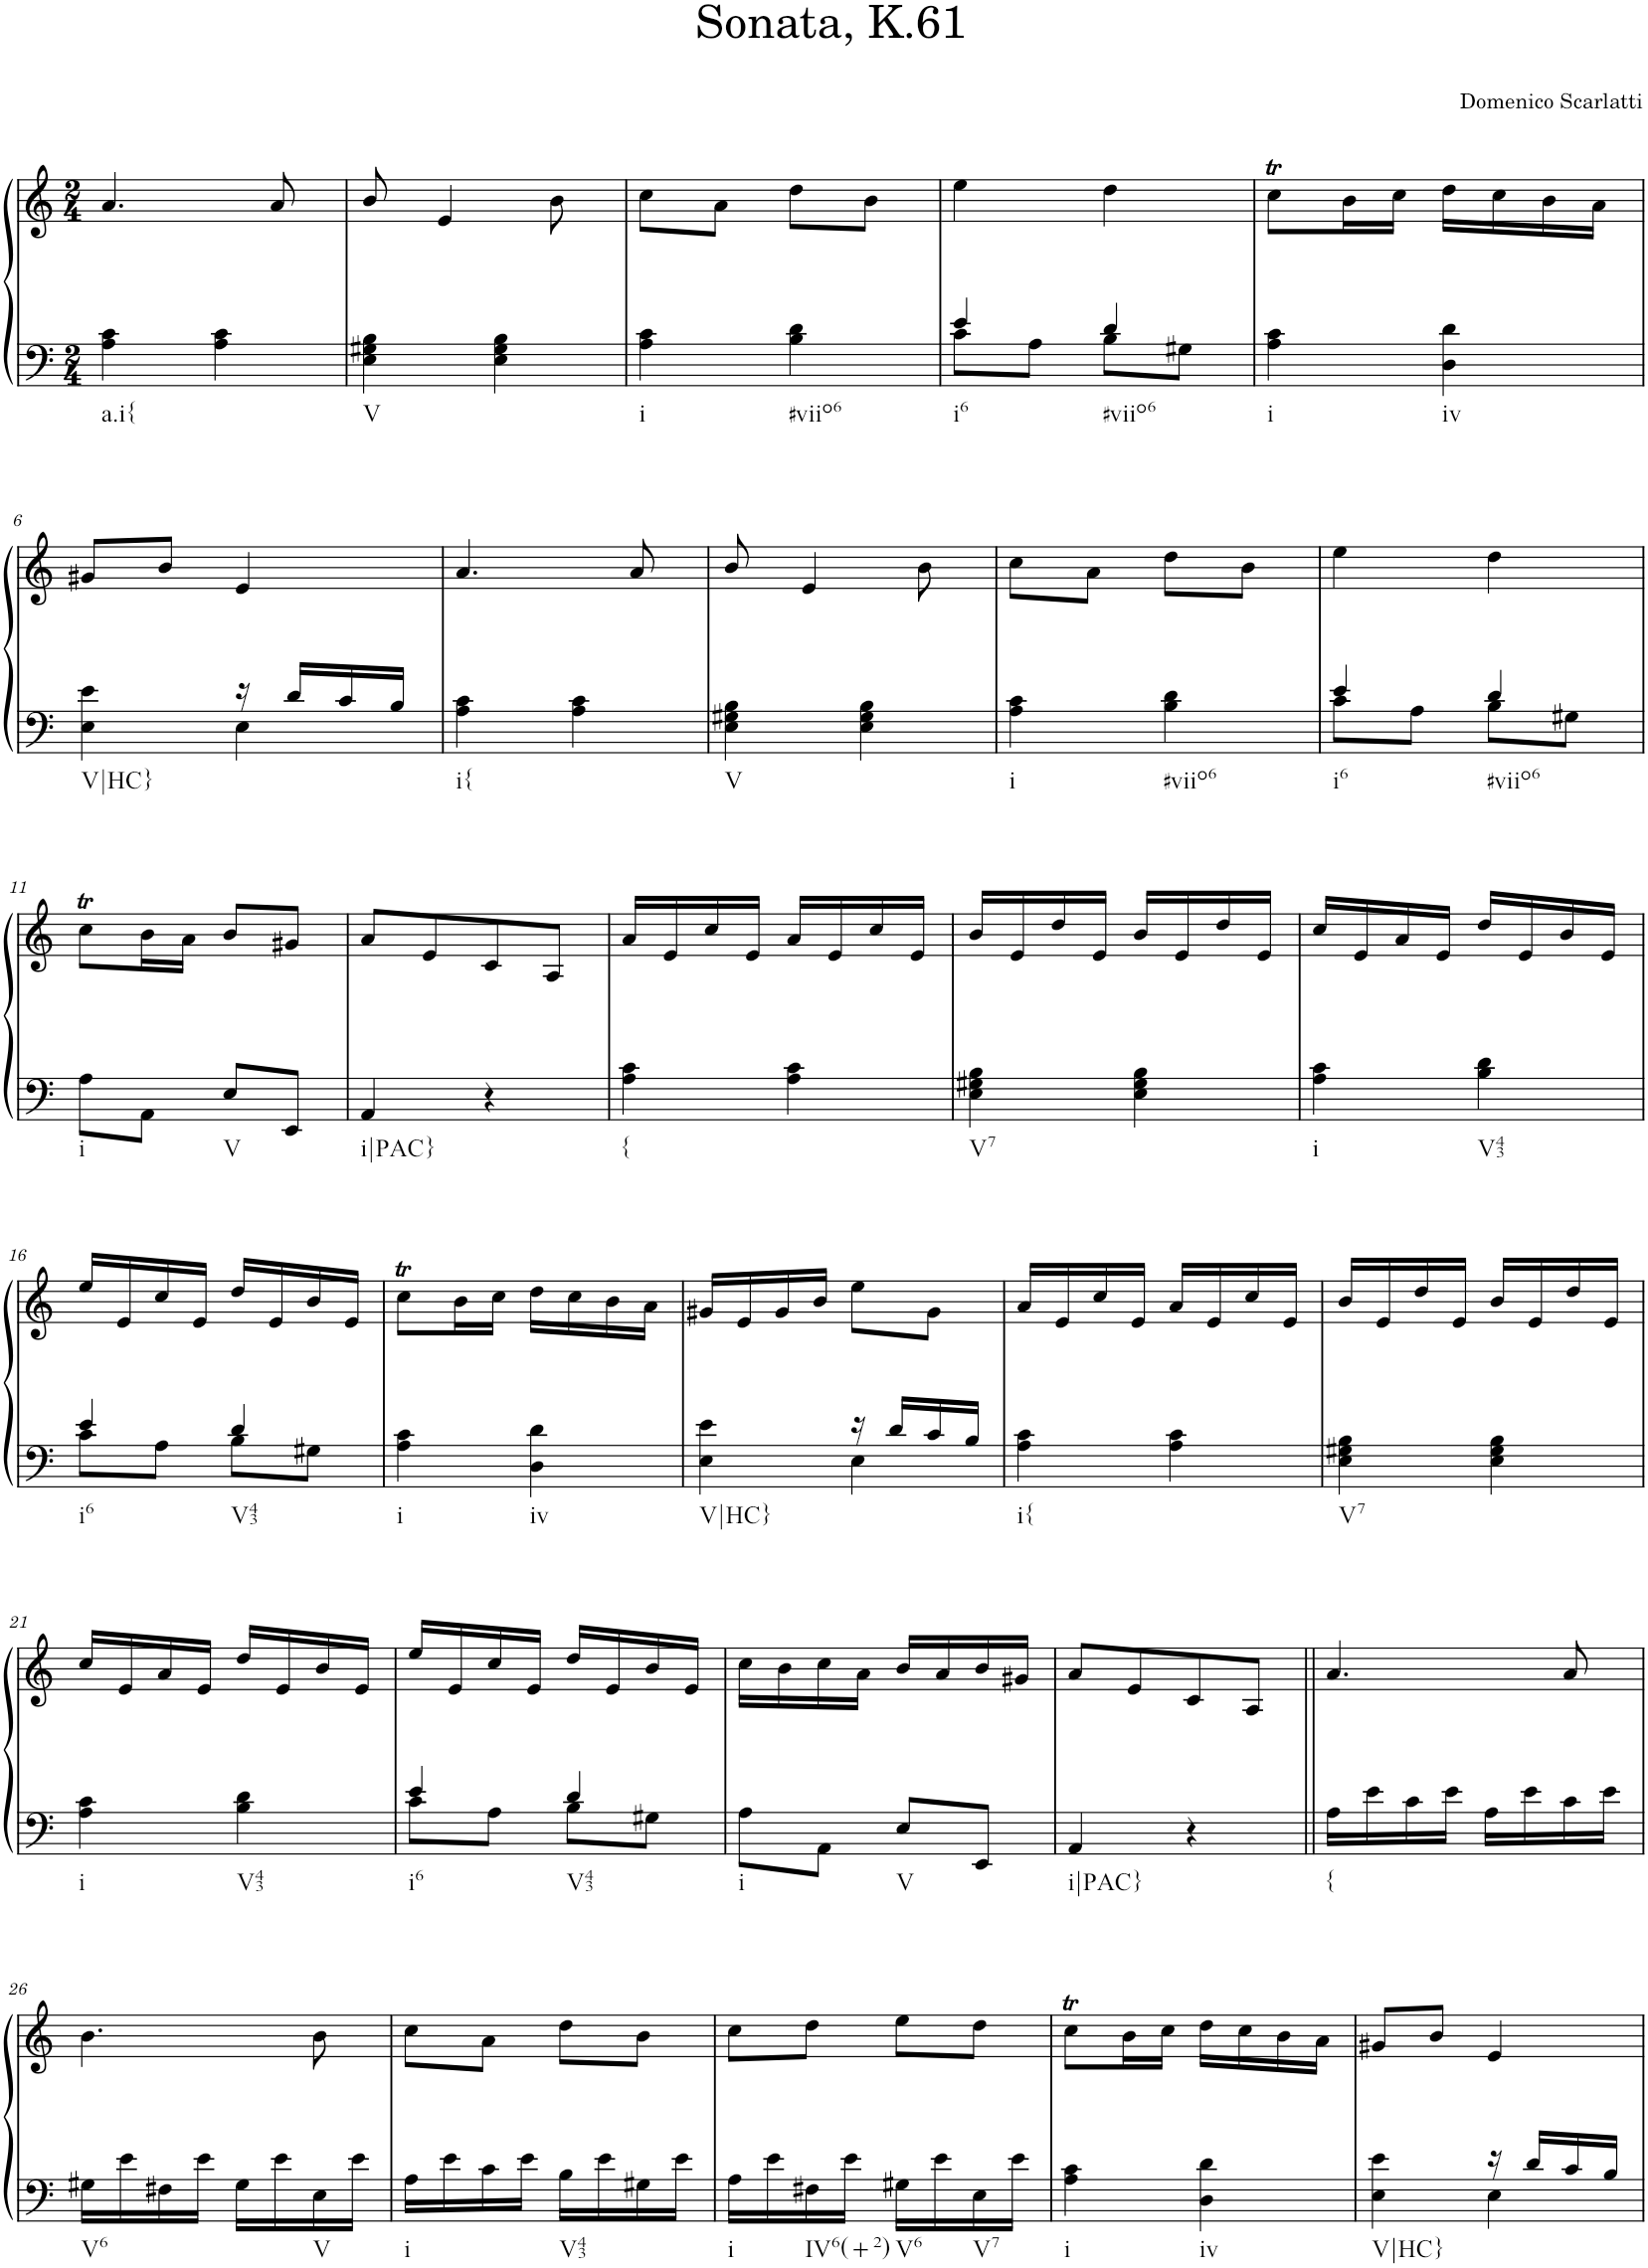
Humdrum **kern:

**kern	**kern
*part1	*part1
*staff2	*staff1
*I"Piano	*
*I'Pno.	*
*clefF4	*clefG2
*k[]	*k[]
*M2/4	*M2/4
=1	=1
!LO:TX:b:t=a.i{	!
4A\ 4c\	4.a/
4A\ 4c\	.
.	8a/
=2	=2
!LO:TX:b:t=V	!
4E\ 4G#X\ 4B\	8b/
.	4e/
4E\ 4G#\ 4B\	.
.	8b\
=3	=3
!LO:TX:b:t=i	!
4A\ 4c\	8cc\L
.	8a\J
!LO:TX:b:t=#viio6	!
4B\ 4d\	8dd\L
.	8b\J
=4	=4
*^	*
!LO:TX:b:t=i6	!	!
4e/	8c\L	4ee\
.	8A\J	.
!LO:TX:b:t=#viio6	!	!
4d/	8B\L	4dd\
.	8G#X\J	.
=5	=5	=5
!LO:TX:b:t=i	!	!
*v	*v	*
4A\ 4c\	8ccT\L
.	16b\L
.	16cc\JJ
!LO:TX:b:t=iv	!
4D\ 4d\	16dd\LL
.	16cc\
.	16b\
.	16a\JJ
!!LO:LB:g=z
=6	=6
*^	*
!LO:TX:b:t=V|HC}	!	!
4E\ 4e\	4ryy	8g#X/L
.	.	8b/J
16r	4E\	4e/
16d/LL	.	.
16c/	.	.
16B/JJ	.	.
*v	*v	*
=7	=7
!LO:TX:b:t=i{	!
4A\ 4c\	4.a/
4A\ 4c\	.
.	8a/
=8	=8
!LO:TX:b:t=V	!
4E\ 4G#X\ 4B\	8b/
.	4e/
4E\ 4G#\ 4B\	.
.	8b\
=9	=9
!LO:TX:b:t=i	!
4A\ 4c\	8cc\L
.	8a\J
!LO:TX:b:t=#viio6	!
4B\ 4d\	8dd\L
.	8b\J
=10	=10
*^	*
!LO:TX:b:t=i6	!	!
4e/	8c\L	4ee\
.	8A\J	.
!LO:TX:b:t=#viio6	!	!
4d/	8B\L	4dd\
.	8G#X\J	.
!!LO:LB:g=z
=11	=11	=11
!LO:TX:b:t=i	!	!
*v	*v	*
8A\L	8ccT\L
8AA\J	16b\L
.	16a\JJ
!LO:TX:b:t=V	!
8E/L	8b/L
8EE/J	8g#X/J
=12	=12
!LO:TX:b:t=i|PAC}	!
4AA/	8a/L
.	8e/
4r	8c/
.	8A/J
=13	=13
!LO:TX:b:t={	!
4A\ 4c\	16a/LL
.	16e/
.	16cc/
.	16e/JJ
4A\ 4c\	16a/LL
.	16e/
.	16cc/
.	16e/JJ
=14	=14
!LO:TX:b:t=V7	!
4E\ 4G#X\ 4B\	16b/LL
.	16e/
.	16dd/
.	16e/JJ
4E\ 4G#\ 4B\	16b/LL
.	16e/
.	16dd/
.	16e/JJ
=15	=15
!LO:TX:b:t=i	!
4A\ 4c\	16cc/LL
.	16e/
.	16a/
.	16e/JJ
!LO:TX:b:t=V43	!
4B\ 4d\	16dd/LL
.	16e/
.	16b/
.	16e/JJ
!!LO:LB:g=z
=16	=16
*^	*
!LO:TX:b:t=i6	!	!
4e/	8c\L	16ee/LL
.	.	16e/
.	8A\J	16cc/
.	.	16e/JJ
!LO:TX:b:t=V43	!	!
4d/	8B\L	16dd/LL
.	.	16e/
.	8G#X\J	16b/
.	.	16e/JJ
*v	*v	*
=17	=17
!LO:TX:b:t=i	!
4A\ 4c\	8ccT\L
.	16b\L
.	16cc\JJ
!LO:TX:b:t=iv	!
4D\ 4d\	16dd\LL
.	16cc\
.	16b\
.	16a\JJ
=18	=18
*^	*
!LO:TX:b:t=V|HC}	!	!
4E\ 4e\	4ryy	16g#X/LL
.	.	16e/
.	.	16g#/
.	.	16b/JJ
16r	4E\	8ee\L
16d/LL	.	.
16c/	.	8g#\J
16B/JJ	.	.
*v	*v	*
=19	=19
!LO:TX:b:t=i{	!
4A\ 4c\	16a/LL
.	16e/
.	16cc/
.	16e/JJ
4A\ 4c\	16a/LL
.	16e/
.	16cc/
.	16e/JJ
=20	=20
!LO:TX:b:t=V7	!
4E\ 4G#X\ 4B\	16b/LL
.	16e/
.	16dd/
.	16e/JJ
4E\ 4G#\ 4B\	16b/LL
.	16e/
.	16dd/
.	16e/JJ
!!LO:LB:g=z
=21	=21
!LO:TX:b:t=i	!
4A\ 4c\	16cc/LL
.	16e/
.	16a/
.	16e/JJ
!LO:TX:b:t=V43	!
4B\ 4d\	16dd/LL
.	16e/
.	16b/
.	16e/JJ
=22	=22
*^	*
!LO:TX:b:t=i6	!	!
4e/	8c\L	16ee/LL
.	.	16e/
.	8A\J	16cc/
.	.	16e/JJ
!LO:TX:b:t=V43	!	!
4d/	8B\L	16dd/LL
.	.	16e/
.	8G#X\J	16b/
.	.	16e/JJ
*v	*v	*
=23	=23
!LO:TX:b:t=i	!
8A\L	16cc\LL
.	16b\
8AA\J	16cc\
.	16a\JJ
!LO:TX:b:t=V	!
8E/L	16b/LL
.	16a/
8EE/J	16b/
.	16g#X/JJ
=24	=24
!LO:TX:b:t=i|PAC}	!
4AA/	8a/L
.	8e/
4r	8c/
.	8A/J
=25||	=25||
!LO:TX:b:t={	!
16A\LL	4.a/
16e\	.
16c\	.
16e\JJ	.
16A\LL	.
16e\	.
16c\	8a/
16e\JJ	.
!!LO:LB:g=z
=26	=26
!LO:TX:b:t=V6	!
16G#X\LL	4.b\
16e\	.
16F#X\	.
16e\JJ	.
16G#\LL	.
16e\	.
!LO:TX:b:t=V	!
16E\	8b\
16e\JJ	.
=27	=27
!LO:TX:b:t=i	!
16A\LL	8cc\L
16e\	.
16c\	8a\J
16e\JJ	.
!LO:TX:b:t=V43	!
16B\LL	8dd\L
16e\	.
16G#X\	8b\J
16e\JJ	.
=28	=28
!LO:TX:b:t=i	!
16A\LL	8cc\L
16e\	.
!LO:TX:b:t=IV6(+2)	!
16F#X\	8dd\J
16e\JJ	.
!LO:TX:b:t=V6	!
16G#X\LL	8ee\L
16e\	.
!LO:TX:b:t=V7	!
16E\	8dd\J
16e\JJ	.
=29	=29
!LO:TX:b:t=i	!
4A\ 4c\	8ccT\L
.	16b\L
.	16cc\JJ
!LO:TX:b:t=iv	!
4D\ 4d\	16dd\LL
.	16cc\
.	16b\
.	16a\JJ
=30	=30
*^	*
!LO:TX:b:t=V|HC}	!	!
4E\ 4e\	4ryy	8g#X/L
.	.	8b/J
16r	4E\	4e/
16d/LL	.	.
16c/	.	.
16B/JJ	.	.
*v	*v	*
=	=
*-	*-
